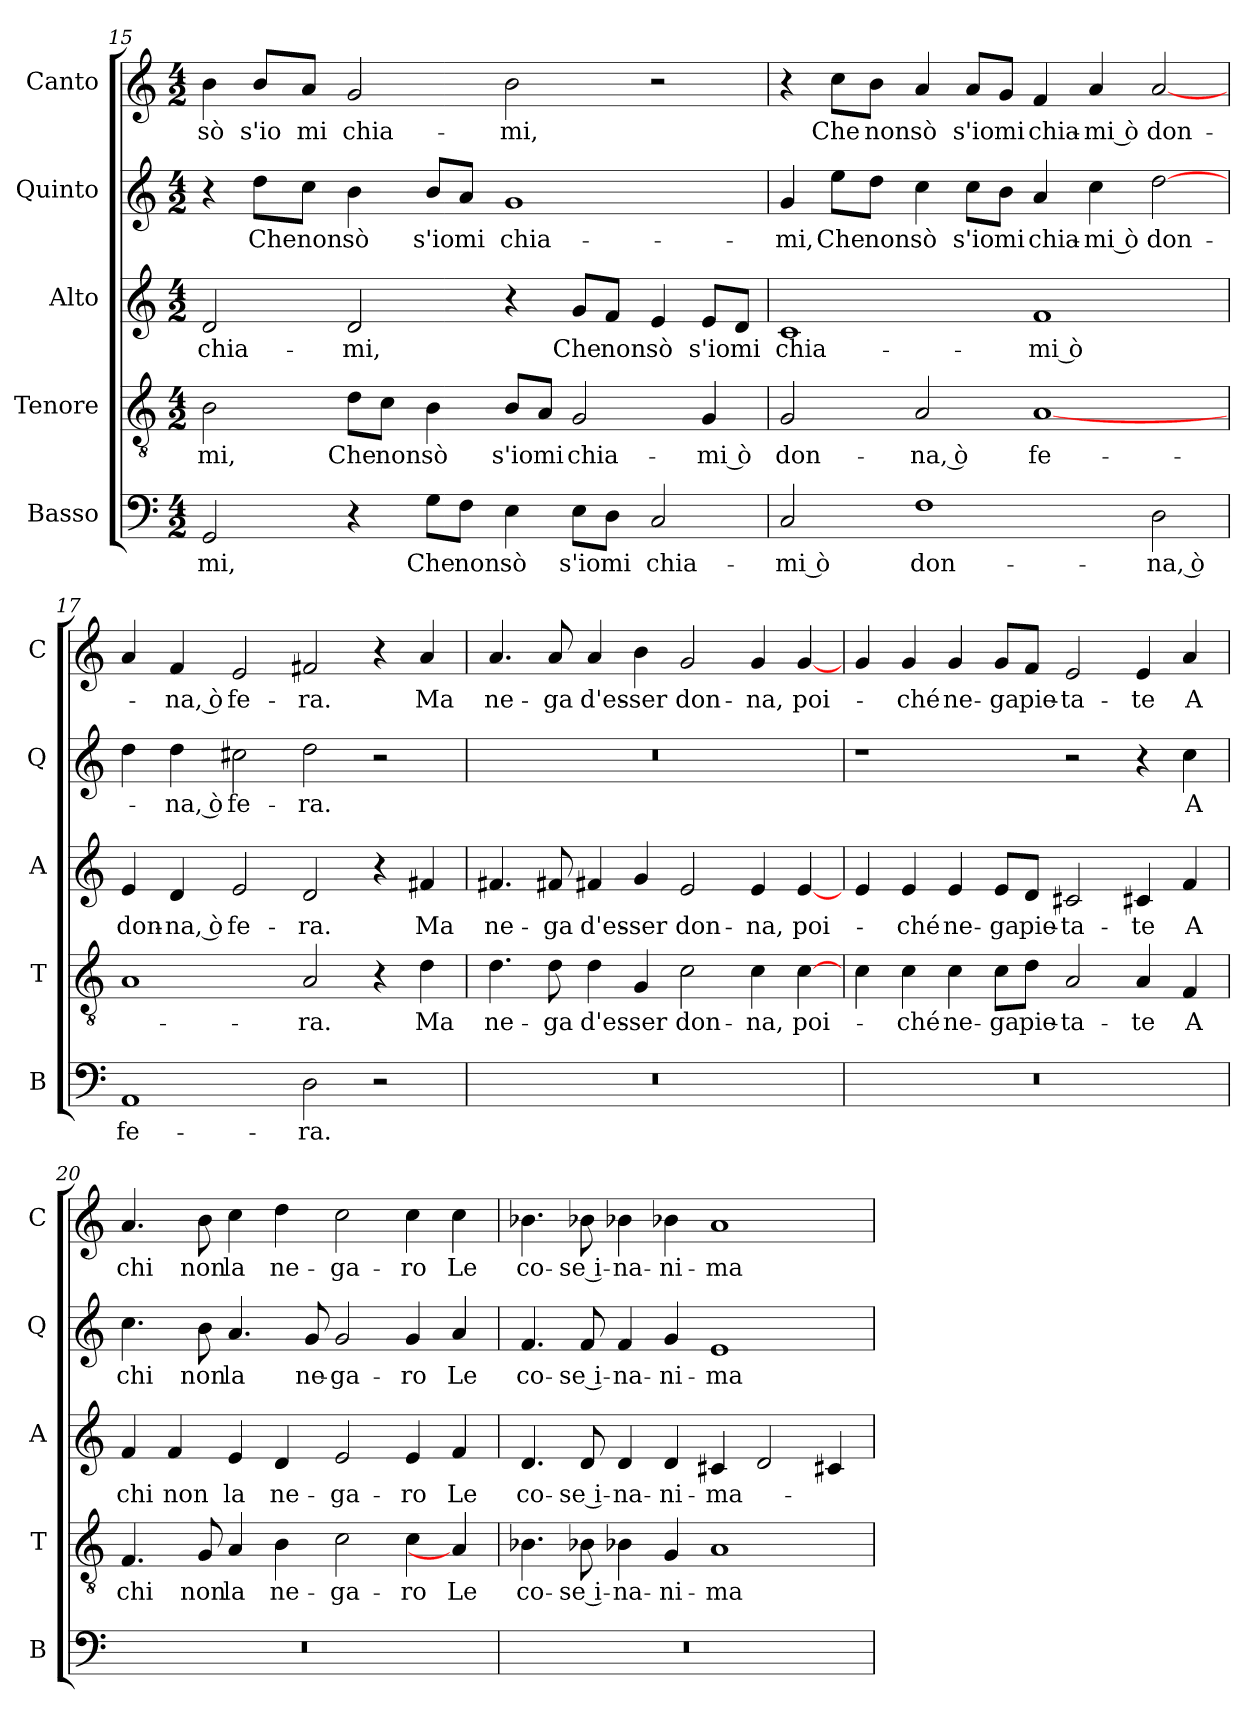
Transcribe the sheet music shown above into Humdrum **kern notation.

**kern	**text	**kern	**text	**kern	**text	**kern	**text	**kern	**text
*part5	*part5	*part4	*part4	*part3	*part3	*part2	*part2	*part1	*part1
*staff5	*staff5	*staff4	*staff4	*staff3	*staff3	*staff2	*staff2	*staff1	*staff1
*I"Basso	*	*I"Tenore	*	*I"Alto	*	*I"Quinto	*	*I"Canto	*
*I'B	*	*I'T	*	*I'A	*	*I'Q	*	*I'C	*
*clefF4	*	*clefGv2	*	*clefG2	*	*clefG2	*	*clefG2	*
*k[]	*	*k[]	*	*k[]	*	*k[]	*	*k[]	*
*M4/2	*	*M4/2	*	*M4/2	*	*M4/2	*	*M4/2	*
=15	=15	=15	=15	=15	=15	=15	=15	=15	=15
2GG	-mi,	2B	-mi,	2d	chia-	4r	.	4b	sò
.	.	.	.	.	.	8ddL	Che	8bL	s'io
.	.	.	.	.	.	8ccJ	non	8aJ	mi
4r	.	8dL	Che	2d	-mi,	4b	sò	2g	chia-
.	.	8cJ	non	.	.	.	.	.	.
8GL	Che	4B	sò	.	.	8bL	s'io	.	.
8FJ	non	.	.	.	.	8aJ	mi	.	.
4E	sò	8BL	s'io	4r	.	1g	chia-	2b	-mi,
.	.	8AJ	mi	.	.	.	.	.	.
8EL	s'io	2G	chia-	8gL	Che	.	.	.	.
8DJ	mi	.	.	8fJ	non	.	.	.	.
2C	chia-	.	.	4e	sò	.	.	2r	.
.	.	4G	-mi ò	8eL	s'io	.	.	.	.
.	.	.	.	8dJ	mi	.	.	.	.
=16	=16	=16	=16	=16	=16	=16	=16	=16	=16
2C	-mi ò	2G	don-	1c	chia-	4g	-mi,	4r	.
.	.	.	.	.	.	8eeL	Che	8ccL	Che
.	.	.	.	.	.	8ddJ	non	8bJ	non
1F	don-	2A	-na, ò	.	.	4cc	sò	4a	sò
.	.	.	.	.	.	8ccL	s'io	8aL	s'io
.	.	.	.	.	.	8bJ	mi	8gJ	mi
.	.	[1A	fe-	1f	-mi ò	4a	chia-	4f	chia-
.	.	.	.	.	.	4cc	-mi ò	4a	-mi ò
2D	-na, ò	.	.	.	.	[2dd	don-	[2a	don-
=17	=17	=17	=17	=17	=17	=17	=17	=17	=17
1AA	fe-	1A	.	4e	don-	4dd	.	4a	.
.	.	.	.	4d	-na, ò	4dd	-na, ò	4f	-na, ò
.	.	.	.	2e	fe-	2cc#X	fe-	2e	fe-
2D	-ra.	2A	-ra.	2d	-ra.	2dd	-ra.	2f#X	-ra.
2r	.	4r	.	4r	.	2r	.	4r	.
.	.	4d	Ma	4f#X	Ma	.	.	4a	Ma
=18	=18	=18	=18	=18	=18	=18	=18	=18	=18
0r	.	4.d	ne-	4.f#X	ne-	0r	.	4.a	ne-
.	.	8d	-ga	8f#X	-ga	.	.	8a	-ga
.	.	4d	d'es-	4f#X	d'es-	.	.	4a	d'es-
.	.	4G	-ser	4g	-ser	.	.	4b	-ser
.	.	2c	don-	2e	don-	.	.	2g	don-
.	.	4c	-na,	4e	-na,	.	.	4g	-na,
.	.	[4c	poi-	[4e	poi-	.	.	[4g	poi-
=19	=19	=19	=19	=19	=19	=19	=19	=19	=19
0r	.	4c	.	4e	.	1r	.	4g	.
.	.	4c	-ché	4e	-ché	.	.	4g	-ché
.	.	4c	ne-	4e	ne-	.	.	4g	ne-
.	.	8cL	-ga	8eL	-ga	.	.	8gL	-ga
.	.	8dJ	pie-	8dJ	pie-	.	.	8fJ	pie-
.	.	2A	-ta-	2c#X	-ta-	2r	.	2e	-ta-
.	.	4A	-te	4c#X	-te	4r	.	4e	-te
.	.	4F	A	4f	A	4cc	A	4a	A
=20	=20	=20	=20	=20	=20	=20	=20	=20	=20
0r	.	4.F	chi	4f	chi	4.cc	chi	4.a	chi
.	.	.	.	4f	non	.	.	.	.
.	.	8G	non	.	.	8b	non	8b	non
.	.	4A	la	4e	la	4.a	la	4cc	la
.	.	4B	ne-	4d	ne-	.	.	4dd	ne-
.	.	.	.	.	.	8g	ne-	.	.
.	.	2c	-ga-	2e	-ga-	2g	-ga-	2cc	-ga-
.	.	4c	-ro	4e	-ro	4g	-ro	4cc	-ro
.	.	4A]	Le	4f	Le	4a	Le	4cc	Le
=21	=21	=21	=21	=21	=21	=21	=21	=21	=21
0r	.	4.B-X	co-	4.d	co-	4.f	co-	4.b-X	co-
.	.	8B-X	-se i-	8d	-se i-	8f	-se i-	8b-X	-se i-
.	.	4B-X	-na-	4d	-na-	4f	-na-	4b-X	-na-
.	.	4G	-ni-	4d	-ni-	4g	-ni-	4b-X	-ni-
.	.	1A	-ma-	4c#X	-ma-	1e	-ma-	1a	-ma-
.	.	.	.	2d	.	.	.	.	.
.	.	.	.	4c#X	.	.	.	.	.
=	=	=	=	=	=	=	=	=	=
*-	*-	*-	*-	*-	*-	*-	*-	*-	*-
